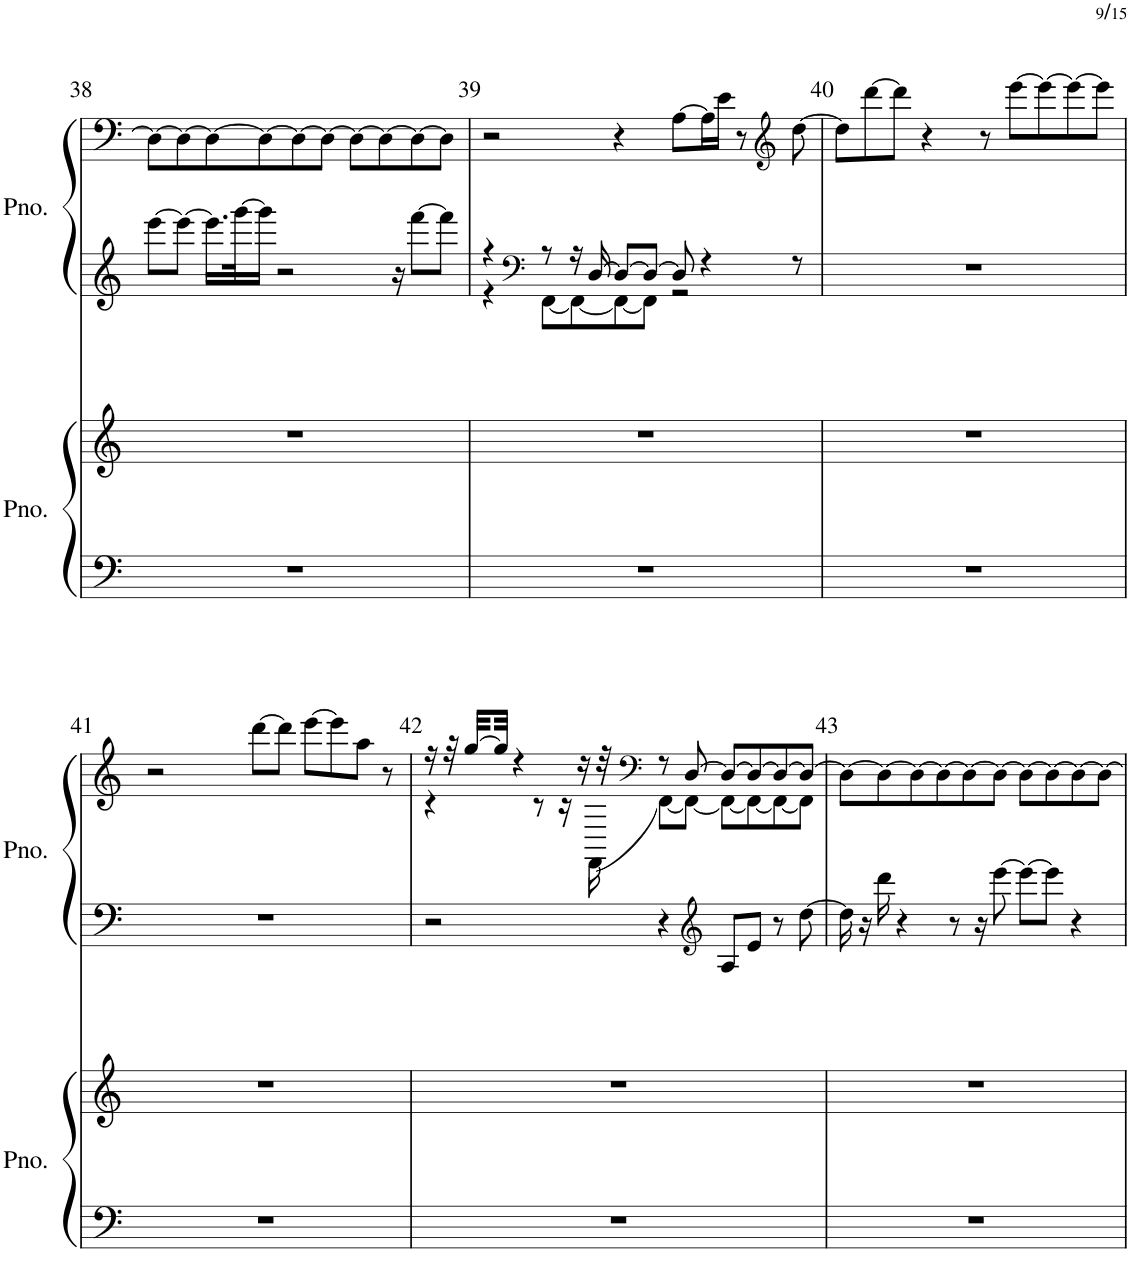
**kern	**kern	**kern	**kern
*part2	*part2	*part1	*part1
*staff4	*staff3	*staff2	*staff1
*I"ピアノ	*	*I"ピアノ	*
!!LO:PB:g=z
*clefF4	*clefG2	*clefG2	*clefF4
*k[]	*k[]	*k[]	*k[]
*M5/4	*M5/4	*M5/4	*M5/4
=38	=38	=38	=38
4%5r	4%5r	[8eee\L	8D\L_
.	.	8eee\J_	8D\_
.	.	16.eee\LL]	8D\_
.	.	[32ggg\K	.
.	.	16ggg\JJ]	8D\_
.	.	2r	.
.	.	.	8D\_
.	.	.	8D\J_
.	.	.	8D\L_
.	.	.	8D\_
.	.	16r	.
.	.	[8fff\L	8D\_
.	.	8fff\J]	8D\J]
=39	=39	=39	=39
*	*	*^	*
4%5r	4%5r	4r	4r	2r
*	*	*clefF4	*	*
.	.	8r	[8FF\L	.
.	.	16r	8FF\_	.
.	.	[16D/	.	.
.	.	8D/L_	8FF\_	4r
.	.	8D/J_	8FF\J]	.
.	.	8D/]	2r	[8A\L
.	.	4r	.	16A\L]
.	.	.	.	16e\JJ
.	.	.	.	8r
*	*	*	*	*clefG2
.	.	8r	.	[8dd\
*	*	*v	*v	*
=40	=40	=40	=40
4%5r	4%5r	4%5r	8dd\L]
.	.	.	[8ddd\
.	.	.	8ddd\J]
.	.	.	4r
.	.	.	8r
.	.	.	[8eee\L
.	.	.	8eee\_
.	.	.	8eee\_
.	.	.	8eee\J]
!!LO:LB:g=z
=41	=41	=41	=41
4%5r	4%5r	4%5r	2r
.	.	.	[8ddd\L
.	.	.	8ddd\J]
.	.	.	[8eee\L
.	.	.	8eee\]
.	.	.	8aa\J
.	.	.	8r
=42	=42	=42	=42
*	*	*	*^
4%5r	4%5r	2r	16r	4r
.	.	.	32r	.
.	.	.	[32gg/LLL	.
.	.	.	32gg/JJJ]	.
.	.	.	4r	.
.	.	.	.	8r
.	.	.	.	16r
.	.	.	16r	.
.	.	.	.	[16FF\
.	.	.	32r	.
*	*	*	*clefF4	*
.	.	4r	8r	8FF\L_
.	.	.	[8D/	8FF\J_
*	*	*clefG2	*	*
.	.	8A/L	8D/L_	8FF\L_
.	.	8e/J	8D/_	8FF\_
.	.	8r	8D/_	8FF\_
.	.	[8dd\	8D/J_	8FF\J]
*	*	*	*v	*v
=43	=43	=43	=43
4%5r	4%5r	16dd\]	8D\L_
.	.	16r	.
.	.	16ddd\	8D\_
.	.	4r	.
.	.	.	8D\_
.	.	.	8D\_
.	.	8r	.
.	.	.	8D\_
.	.	16r	.
.	.	[8eee\	8D\J_
.	.	8eee\L_	8D\L_
.	.	8eee\J]	8D\_
.	.	4r	8D\_
.	.	.	8D\J_
=	=	=	=
*-	*-	*-	*-
